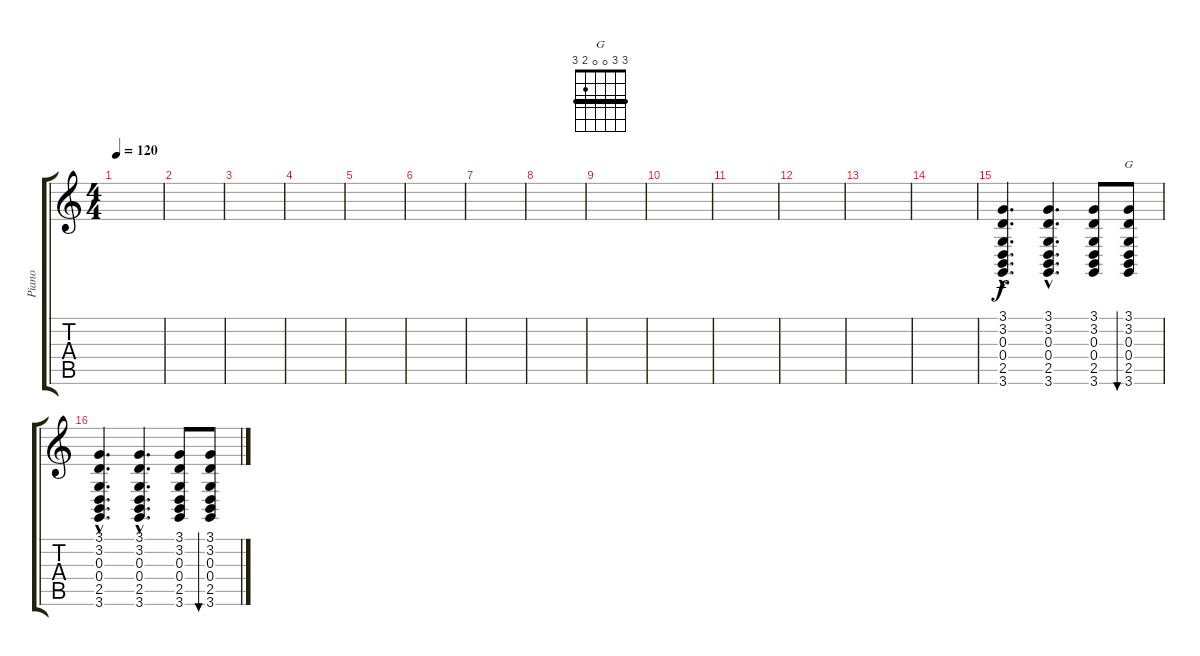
\track ("Piano" "Piano") {instrument brightacousticpiano}
\staff {score tabs}
\tuning (E4 B3 G3 D3 A2 E2) {hide}
\chord ("G" 3 3 0 0 2 3) {barre 3}
\ts (4 4)
\tempo 120
\clef g2
\ks c
|
|
|
|
|
|
|
|
|
|
|
|
|
|
(3.1{hac} 3.2{hac} 0.3{hac} 0.4{hac} 2.5{hac} 3.6{hac}).4{d} (3.1{hac} 3.2{hac} 0.3{hac} 0.4{hac} 2.5{hac} 3.6{hac}).4{d} (3.1 3.2 0.3 0.4 2.5 3.6).8 (3.1 3.2 0.3 0.4 2.5 3.6).8{bu 60 ch "G"} |
(3.1{hac} 3.2{hac} 0.3{hac} 0.4{hac} 2.5{hac} 3.6{hac}).4{d} (3.1{hac} 3.2{hac} 0.3{hac} 0.4{hac} 2.5{hac} 3.6{hac}).4{d} (3.1 3.2 0.3 0.4 2.5 3.6).8 (3.1 3.2 0.3 0.4 2.5 3.6).8{bu 60}
